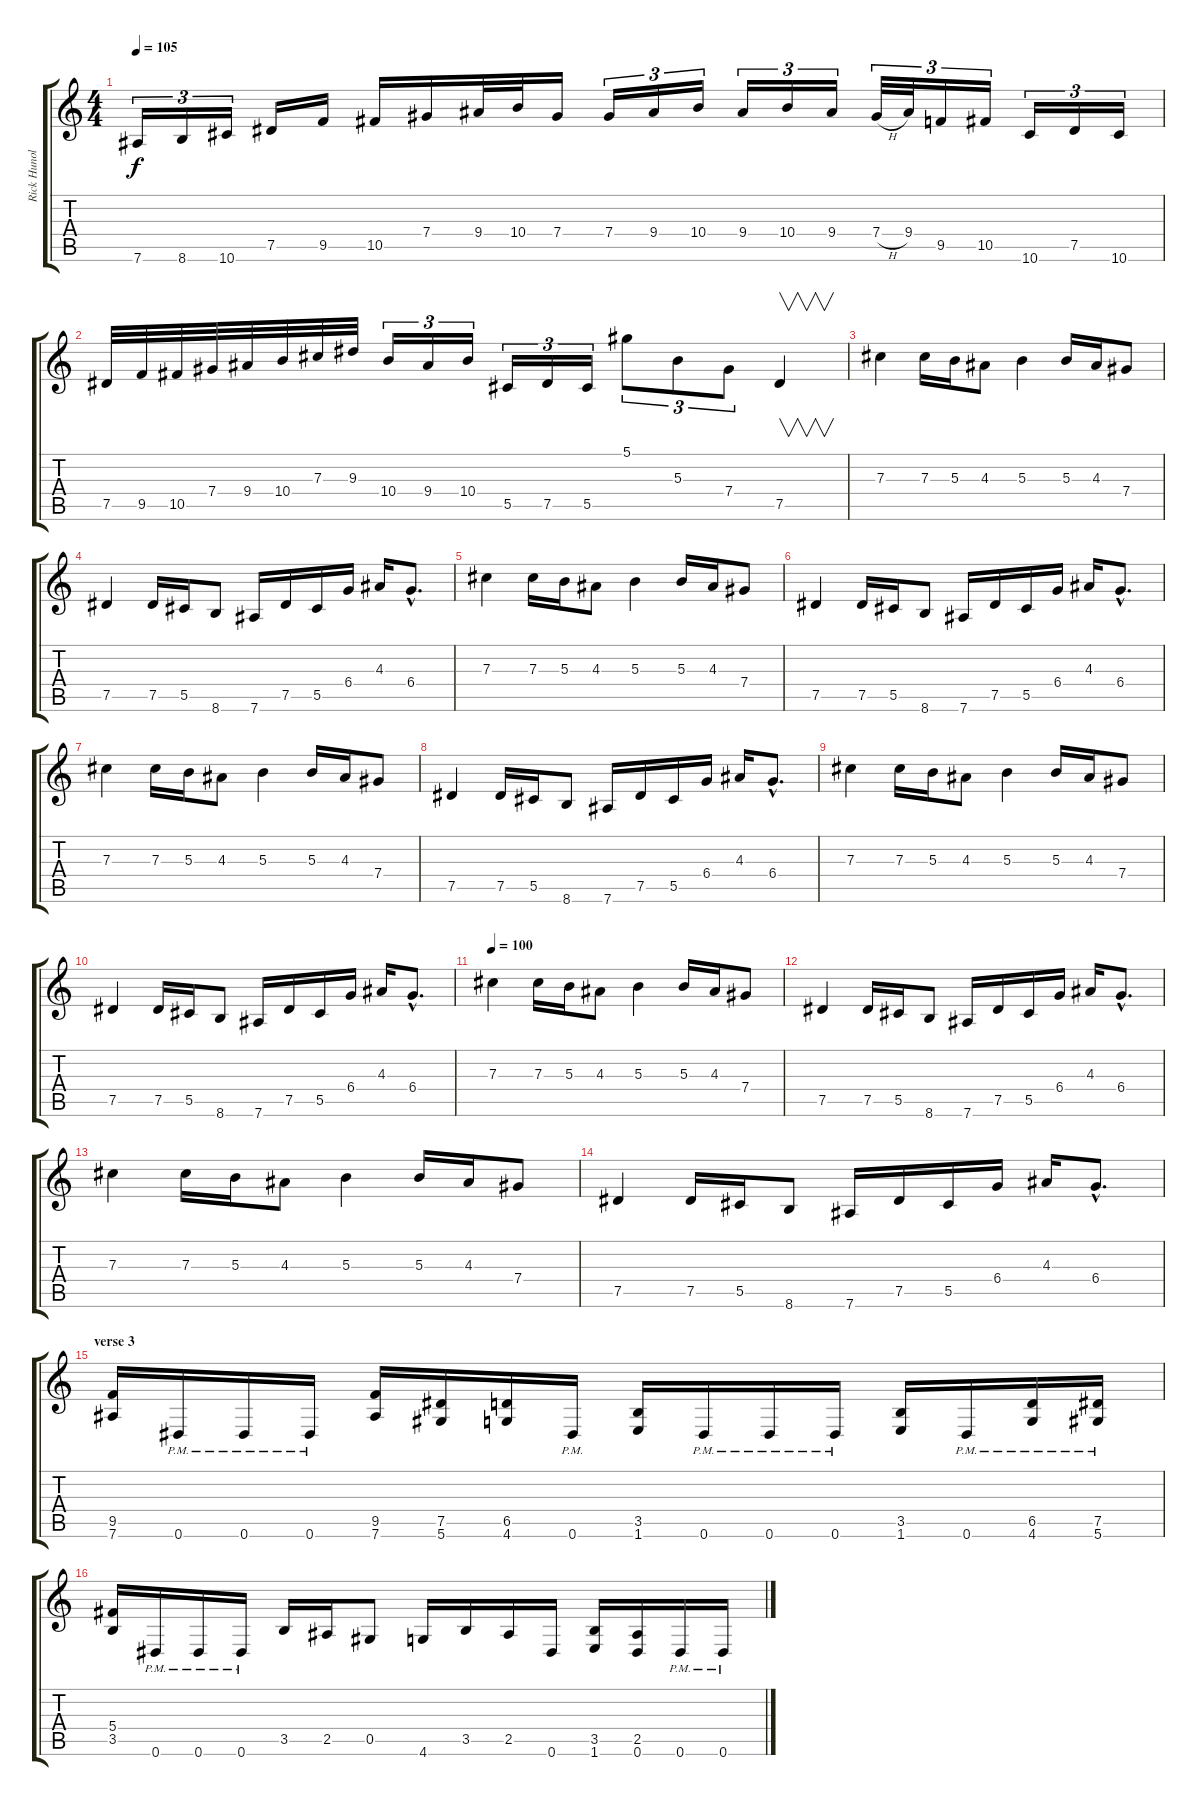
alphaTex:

\track ("Rick Hunolt" "Rick Hunol") {instrument distortionguitar}
\staff {score tabs}
\tuning (Eb4 Bb3 Gb3 Db3 Ab2 Eb2) {hide}
\ts (4 4)
\tempo 105
\clef g2
\ks c
7.6.16{tu (3 2) dy f} 8.6.16{tu (3 2)} 10.6.16{tu (3 2)} 7.5.16 9.5.16 10.5.16 7.4.16 9.4.32 10.4.32 7.4.16 7.4.16{tu (3 2)} 9.4.16{tu (3 2)} 10.4.16{tu (3 2)} 9.4.16{tu (3 2)} 10.4.16{tu (3 2)} 9.4.16{tu (3 2)} 7.4{h}.32{tu (3 2)} 9.4.32{tu (3 2)} 9.5.16{tu (3 2)} 10.5.16{tu (3 2)} 10.6.16{tu (3 2)} 7.5.16{tu (3 2)} 10.6.16{tu (3 2)} |
7.5.32 9.5.32 10.5.32 7.4.32 9.4.32 10.4.32 7.3.32 9.3.32 10.4.16{tu (3 2)} 9.4.16{tu (3 2)} 10.4.16{tu (3 2)} 5.5.16{tu (3 2)} 7.5.16{tu (3 2)} 5.5.16{tu (3 2)} 5.1.8{tu (3 2) instrument guitarharmonics} 5.3.8{tu (3 2)} 7.4.8{tu (3 2)} 7.5.4{v} |
7.3.4{instrument distortionguitar} 7.3.16 5.3.16 4.3.8 5.3.4 5.3.16 4.3.16 7.4.8 |
7.5.4 7.5.16 5.5.16 8.6.8 7.6.16 7.5.16 5.5.16 6.4.16 4.3.16 6.4{hac}.8{d} |
7.3.4 7.3.16 5.3.16 4.3.8 5.3.4 5.3.16 4.3.16 7.4.8 |
7.5.4 7.5.16 5.5.16 8.6.8 7.6.16 7.5.16 5.5.16 6.4.16 4.3.16 6.4{hac}.8{d} |
7.3.4 7.3.16 5.3.16 4.3.8 5.3.4 5.3.16 4.3.16 7.4.8 |
7.5.4 7.5.16 5.5.16 8.6.8 7.6.16 7.5.16 5.5.16 6.4.16 4.3.16 6.4{hac}.8{d} |
7.3.4 7.3.16 5.3.16 4.3.8 5.3.4 5.3.16 4.3.16 7.4.8 |
7.5.4 7.5.16 5.5.16 8.6.8 7.6.16 7.5.16 5.5.16 6.4.16 4.3.16 6.4{hac}.8{d} |
\tempo 100
7.3.4 7.3.16 5.3.16 4.3.8 5.3.4 5.3.16 4.3.16 7.4.8 |
7.5.4 7.5.16 5.5.16 8.6.8 7.6.16 7.5.16 5.5.16 6.4.16 4.3.16 6.4{hac}.8{d} |
7.3.4 7.3.16 5.3.16 4.3.8 5.3.4 5.3.16 4.3.16 7.4.8 |
7.5.4 7.5.16 5.5.16 8.6.8 7.6.16 7.5.16 5.5.16 6.4.16 4.3.16 6.4{hac}.8{d} |
\section ("" "verse 3")
(9.5 7.6).16 0.6{pm}.16 0.6{pm}.16 0.6{pm}.16 (9.5 7.6).16 (7.5 5.6).16 (6.5 4.6).16 0.6{pm}.16 (3.5 1.6).16 0.6{pm}.16 0.6{pm}.16 0.6{pm}.16 (3.5 1.6).16 0.6{pm}.16 (6.5 4.6{pm}).16 (7.5 5.6{pm}).16 |
(5.4 3.5).16 0.6{pm}.16 0.6{pm}.16 0.6{pm}.16 3.5.16 2.5.16 0.5.8 4.6.16 3.5.16 2.5.16 0.6.16 (3.5 1.6).16 (2.5 0.6).16 0.6{pm}.16 0.6{pm}.16
